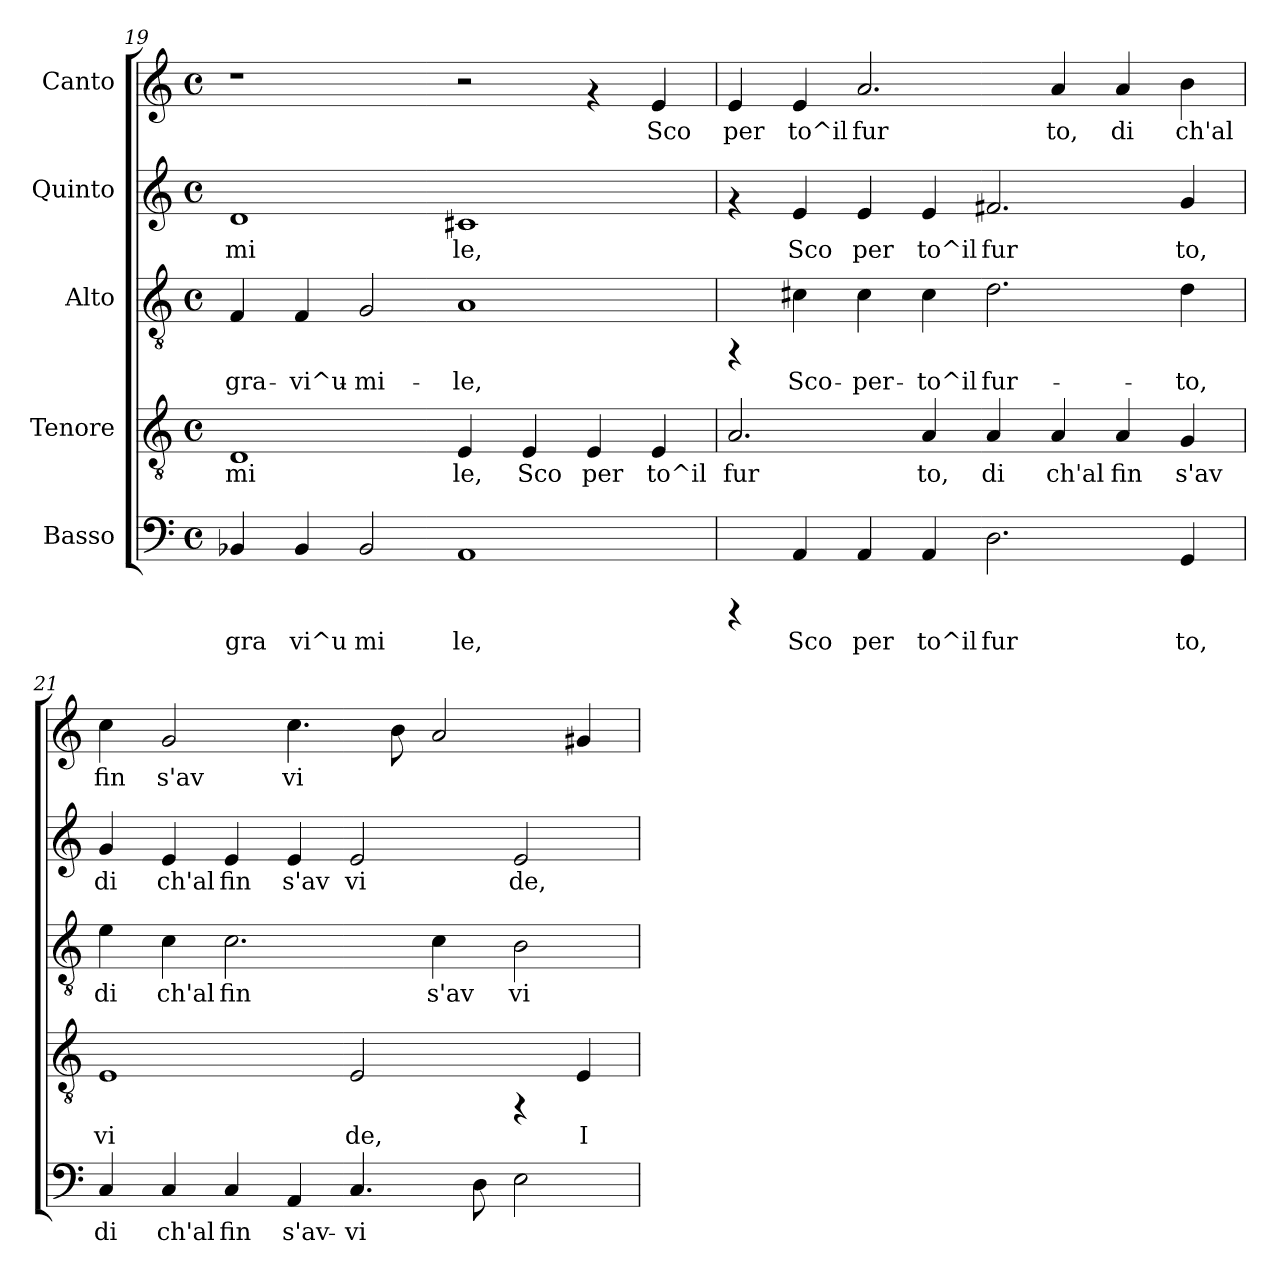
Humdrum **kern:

**kern	**text	**kern	**text	**kern	**text	**kern	**text	**kern	**text
*part5	*part5	*part4	*part4	*part3	*part3	*part2	*part2	*part1	*part1
*staff5	*staff5	*staff4	*staff4	*staff3	*staff3	*staff2	*staff2	*staff1	*staff1
*I"Basso	*	*I"Tenore	*	*I"Alto	*	*I"Quinto	*	*I"Canto	*
*clefF4	*	*clefGv2	*	*clefGv2	*	*clefG2	*	*clefG2	*
*k[]	*	*k[]	*	*k[]	*	*k[]	*	*k[]	*
*C:	*	*C:	*	*C:	*	*C:	*	*C:	*
*M4/4	*	*M4/4	*	*M4/4	*	*M4/4	*	*M4/4	*
*met(c)	*	*met(c)	*	*met(c)	*	*met(c)	*	*met(c)	*
=19	=19	=19	=19	=19	=19	=19	=19	=19	=19
!	!LO:LY:b:cj	!	!LO:LY:b:cj	!	!LO:LY:b:cj	!	!LO:LY:b:cj	!	!
4BB-X/	gra	1D	mi	4F/	gra-	1d	mi	1r	.
!	!LO:LY:b:cj	!	!	!	!LO:LY:b:cj	!	!	!	!
4BB-/	vi^u	.	.	4F/	-vi^u-	.	.	.	.
!	!LO:LY:b:cj	!	!	!	!LO:LY:b:cj	!	!	!	!
2BB-/	mi	.	.	2G/	-mi-	.	.	.	.
!	!LO:LY:b:cj	!	!LO:LY:b:cj	!	!LO:LY:b:cj	!	!LO:LY:b:cj	!	!
1AA	le,	4E/	le,	1A	-le,	1c#X	le,	2r	.
!	!	!	!LO:LY:b:cj	!	!	!	!	!	!
.	.	4E/	Sco	.	.	.	.	.	.
!	!	!	!LO:LY:b:cj	!	!	!	!	!	!
.	.	4E/	per	.	.	.	.	4rf	.
!	!	!	!LO:LY:b:cj	!	!	!	!	!	!LO:LY:b:cj
.	.	4E/	to^il	.	.	.	.	4e/	Sco
=20	=20	=20	=20	=20	=20	=20	=20	=20	=20
!	!	!	!LO:LY:b:cj	!	!	!	!	!	!LO:LY:b:cj
4rCCC	.	2.A/	fur	4rFF	.	4rf	.	4e/	per
!	!LO:LY:b:cj	!	!	!	!LO:LY:b:cj	!	!LO:LY:b:cj	!	!LO:LY:b:cj
4AA/	Sco	.	.	4c#X\	Sco-	4e/	Sco	4e/	to^il
!	!LO:LY:b:cj	!	!	!	!LO:LY:b:cj	!	!LO:LY:b:cj	!	!LO:LY:b:cj
4AA/	per	.	.	4c#\	-per-	4e/	per	2.a/	fur
!	!LO:LY:b:cj	!	!LO:LY:b:cj	!	!LO:LY:b:cj	!	!LO:LY:b:cj	!	!
4AA/	to^il	4A/	to,	4c#\	-to^il	4e/	to^il	.	.
!	!LO:LY:b:cj	!	!LO:LY:b:cj	!	!LO:LY:b:cj	!	!LO:LY:b:cj	!	!
2.D\	fur	4A/	di	2.d\	fur-	2.f#X/	fur	.	.
!	!	!	!LO:LY:b:cj	!	!	!	!	!	!LO:LY:b:cj
.	.	4A/	ch'al	.	.	.	.	4a/	to,
!	!	!	!LO:LY:b:cj	!	!	!	!	!	!LO:LY:b:cj
.	.	4A/	fin	.	.	.	.	4a/	di
!	!LO:LY:b:cj	!	!LO:LY:b:cj	!	!LO:LY:b:cj	!	!LO:LY:b:cj	!	!LO:LY:b:cj
4GG/	to,	4G/	s'av	4d\	-to,	4g/	to,	4b\	ch'al
!!LO:LB:g=z
=21	=21	=21	=21	=21	=21	=21	=21	=21	=21
!	!LO:LY:b:cj	!	!LO:LY:b:cj	!	!LO:LY:b:cj	!	!LO:LY:b:cj	!	!LO:LY:b:cj
4C/	di	1E	vi	4e\	di	4g/	di	4cc\	fin
!	!LO:LY:b:cj	!	!	!	!LO:LY:b:cj	!	!LO:LY:b:cj	!	!LO:LY:b:cj
4C/	ch'al	.	.	4c\	ch'al	4e/	ch'al	2g/	s'av
!	!LO:LY:b:cj	!	!	!	!LO:LY:b:cj	!	!LO:LY:b:cj	!	!
4C/	fin	.	.	2.c\	fin	4e/	fin	.	.
!	!LO:LY:b:cj	!	!	!	!	!	!LO:LY:b:cj	!	!LO:LY:b:cj
4AA/	s'av-	.	.	.	.	4e/	s'av	4.cc\	vi
!	!LO:LY:b:cj	!	!LO:LY:b:cj	!	!	!	!LO:LY:b:cj	!	!
4.C/	-vi-	2E/	de,	.	.	2e/	vi	.	.
!	!	!	!	!	!	!	!	!	!LO:LY:b:cj
.	.	.	.	.	.	.	.	8b\	.
!	!	!	!	!	!LO:LY:b:cj	!	!	!	!LO:LY:b:cj
.	.	.	.	4c\	s'av	.	.	2a/	.
!	!LO:LY:b:cj	!	!	!	!	!	!	!	!
8D\	--	.	.	.	.	.	.	.	.
!	!LO:LY:b:cj	!	!	!	!LO:LY:b:cj	!	!LO:LY:b:cj	!	!
2E\	--	4rFF	.	2B\	vi	2e/	de,	.	.
!	!	!	!LO:LY:b:cj	!	!	!	!	!	!LO:LY:b:cj
.	.	4E/	I	.	.	.	.	4g#/	.
=	=	=	=	=	=	=	=	=	=
*-	*-	*-	*-	*-	*-	*-	*-	*-	*-
